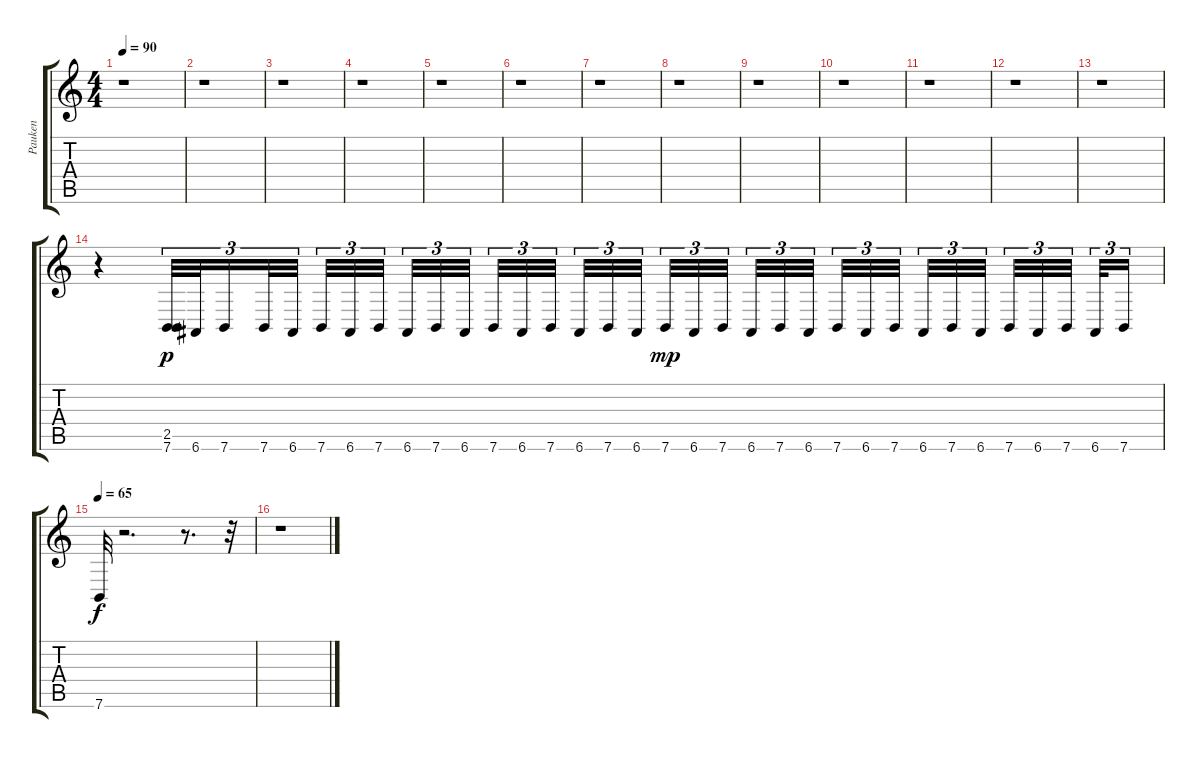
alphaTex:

\track ("Pauken" "Pauken") {instrument timpani}
\staff {score tabs}
\tuning (E4 B3 G3 D3 A2 E2) {hide}
\ts (4 4)
\tempo 90
\clef g2
\ks c
r.1{dy p} |
r.1 |
r.1 |
r.1 |
r.1 |
r.1 |
r.1 |
r.1 |
r.1 |
r.1 |
r.1 |
r.1 |
r.1 |
r.4 (2.5 7.6).32{tu (3 2) volume 11 instrument timpani} 6.6.32{tu (3 2)} 7.6.16{tu (3 2)} 7.6.32{tu (3 2) volume 8} 6.6.32{tu (3 2) volume 11} 7.6.32{tu (3 2) volume 13} 6.6.32{tu (3 2) volume 16} 7.6.32{tu (3 2) volume 16} 6.6.32{tu (3 2)} 7.6.32{tu (3 2)} 6.6.32{tu (3 2)} 7.6.32{tu (3 2)} 6.6.32{tu (3 2)} 7.6.32{tu (3 2)} 6.6.32{tu (3 2)} 7.6.32{tu (3 2)} 6.6.32{tu (3 2)} 7.6.32{tu (3 2) dy mp} 6.6.32{tu (3 2)} 7.6.32{tu (3 2)} 6.6.32{tu (3 2)} 7.6.32{tu (3 2)} 6.6.32{tu (3 2)} 7.6.32{tu (3 2)} 6.6.32{tu (3 2)} 7.6.32{tu (3 2)} 6.6.32{tu (3 2)} 7.6.32{tu (3 2)} 6.6.32{tu (3 2)} 7.6.32{tu (3 2)} 6.6.32{tu (3 2)} 7.6.32{tu (3 2)} 6.6.32{tu (3 2)} 7.6.16{tu (3 2)} |
\tempo 65
7.6.32{dy f} r.2{d} r.8{d} r.32 |
r.1
